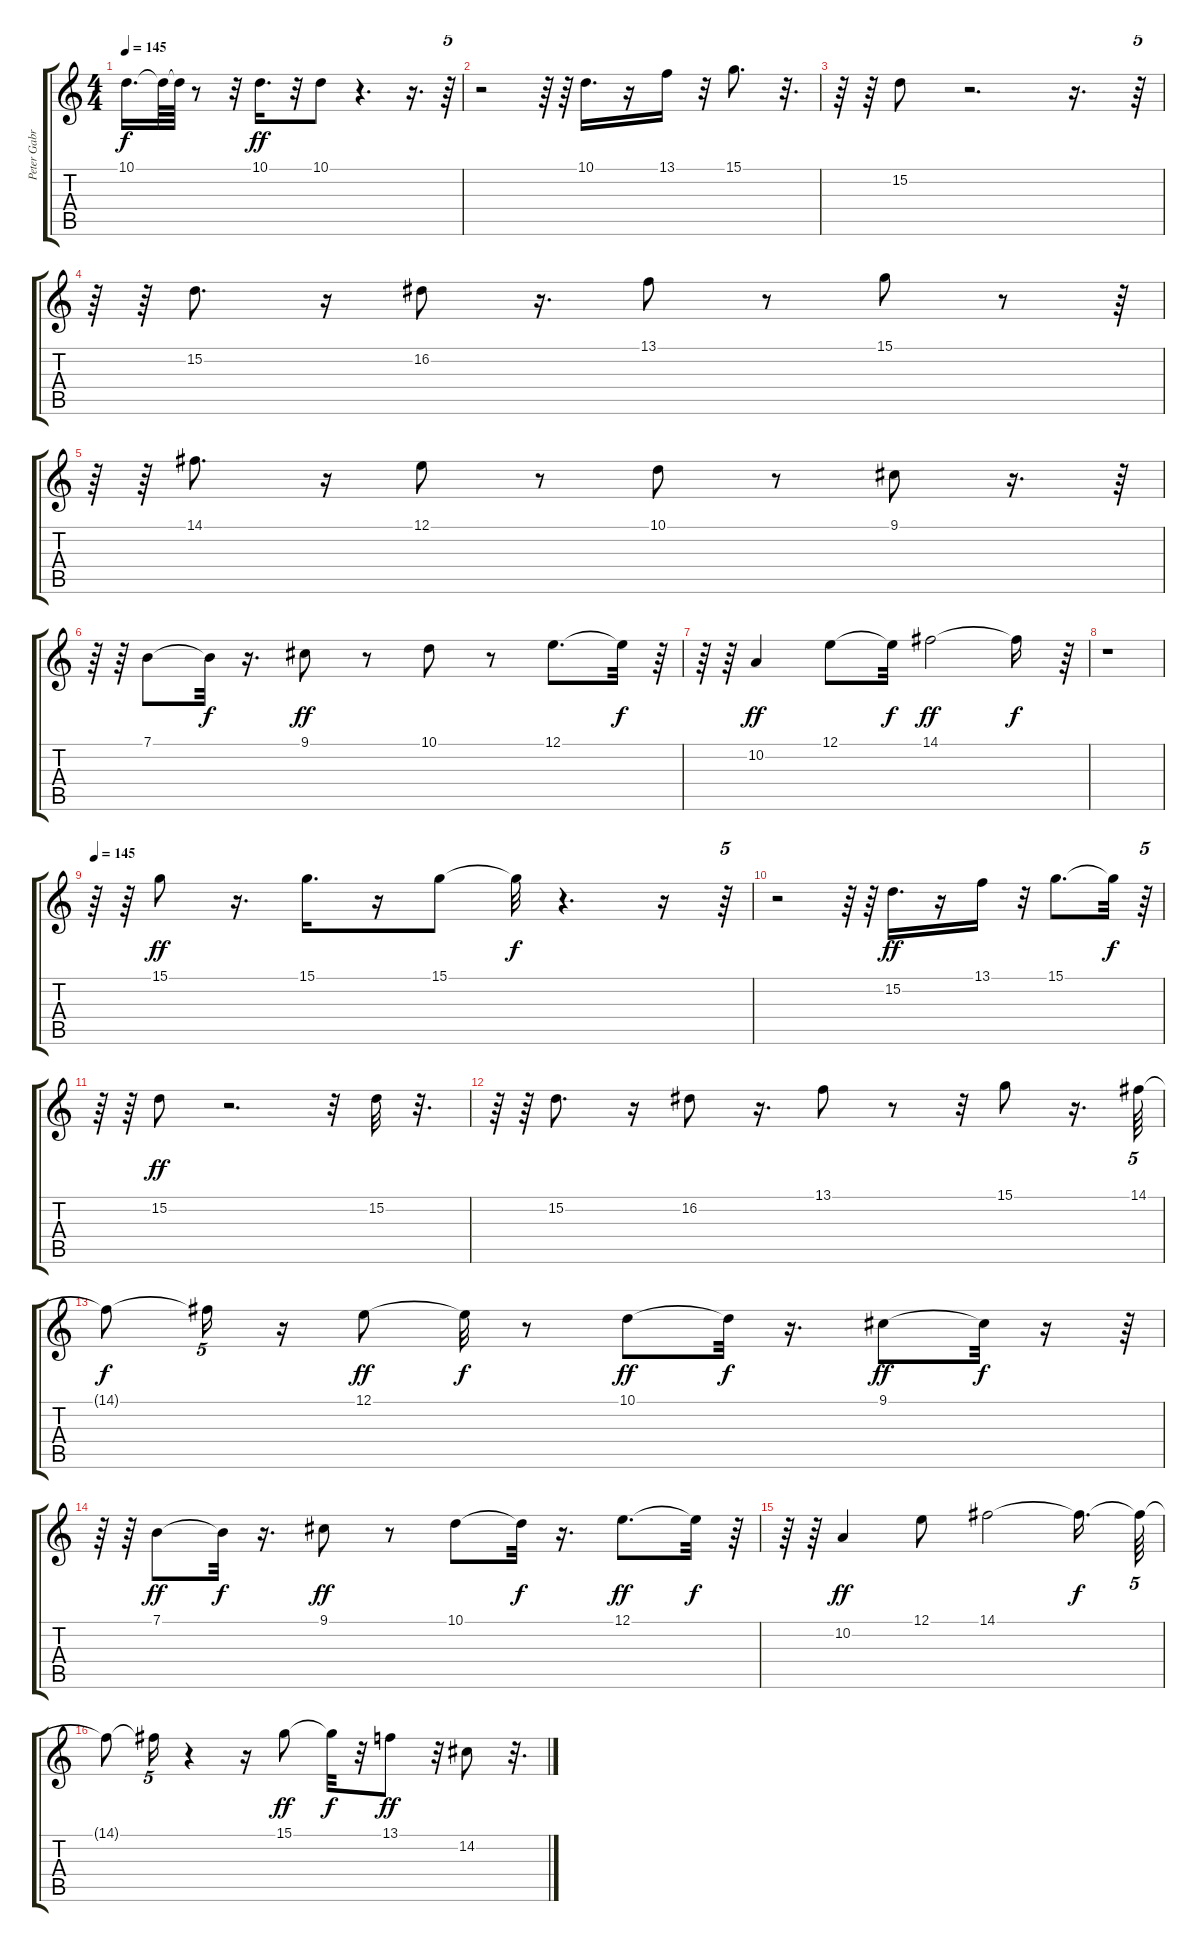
\track ("Peter Gabriel" "Peter Gabr") {instrument drawbarorgan}
\staff {score tabs}
\tuning (E4 B3 G3 D3 A2 E2) {hide}
\ts (4 4)
\tempo 145
\clef g2
\ks c
10.1{t}.16{d dy f} 10.1{t}.64 10.1{t}.64 r.8 r.32 10.1.16{d dy ff} r.32 10.1.8 r.4{d} r.16{d} r.64{tu (5 4)} |
r.2 r.64 r.64 10.1.16{d} r.16 13.1.16 r.32 15.1.8{d} r.32{d} |
r.64 r.64 15.2.8 r.2{d} r.16{d} r.64{tu (5 4)} |
r.64 r.64 15.2.8{d} r.16 16.2.8 r.16{d} 13.1.8 r.8 15.1.8 r.8 r.64{tu (5 4)} |
r.64 r.64 14.1.8{d} r.16 12.1.8 r.8 10.1.8 r.8 9.1.8 r.16{d} r.64{tu (5 4)} |
r.64 r.64 7.1.8 7.1{t}.32{dy f} r.16{d} 9.1.8{dy ff} r.8 10.1.8 r.8 12.1.8{d} 12.1{t}.32{dy f} r.64{tu (5 4)} |
r.64 r.64 10.2.4{dy ff} 12.1.8 12.1{t}.32{dy f} 14.1.2{dy ff} 14.1{t}.16{dy f} r.64{tu (5 4)} |
r.1 |
\tempo 145
r.64 r.64 15.1.8{dy ff} r.16{d} 15.1.16{d} r.16 15.1.8 15.1{t}.32{dy f} r.4{d} r.16 r.64{tu (5 4)} |
r.2 r.64 r.64 15.2.16{d dy ff} r.16 13.1.16 r.32 15.1.8{d} 15.1{t}.32{dy f} r.64{tu (5 4)} |
r.64 r.64 15.2.8{dy ff} r.2{d} r.32 15.2.32 r.32{d} |
r.64 r.64 15.2.8{d} r.16 16.2.8 r.16{d} 13.1.8 r.8 r.32 15.1.8 r.16{d} 14.1.64{tu (5 4)} |
14.1{t}.8{dy f} 14.1{t}.16{tu (5 4)} r.16 12.1.8{dy ff} 12.1{t}.32{dy f} r.8 10.1.8{dy ff} 10.1{t}.32{dy f} r.16{d} 9.1.8{dy ff} 9.1{t}.32{dy f} r.16 r.64{tu (5 4)} |
r.64 r.64 7.1.8{dy ff} 7.1{t}.32{dy f} r.16{d} 9.1.8{dy ff} r.8 10.1.8 10.1{t}.32{dy f} r.16{d} 12.1.8{d dy ff} 12.1{t}.32{dy f} r.64{tu (5 4)} |
r.64 r.64 10.2.4{dy ff} 12.1.8 14.1.2 14.1{t}.16{d dy f} 14.1{t}.64{tu (5 4)} |
14.1{t}.8 14.1{t}.16{tu (5 4)} r.4 r.16 15.1.8{dy ff} 15.1{t}.32{dy f} r.32 13.1.8{dy ff} r.32 14.2.8 r.32{d}
